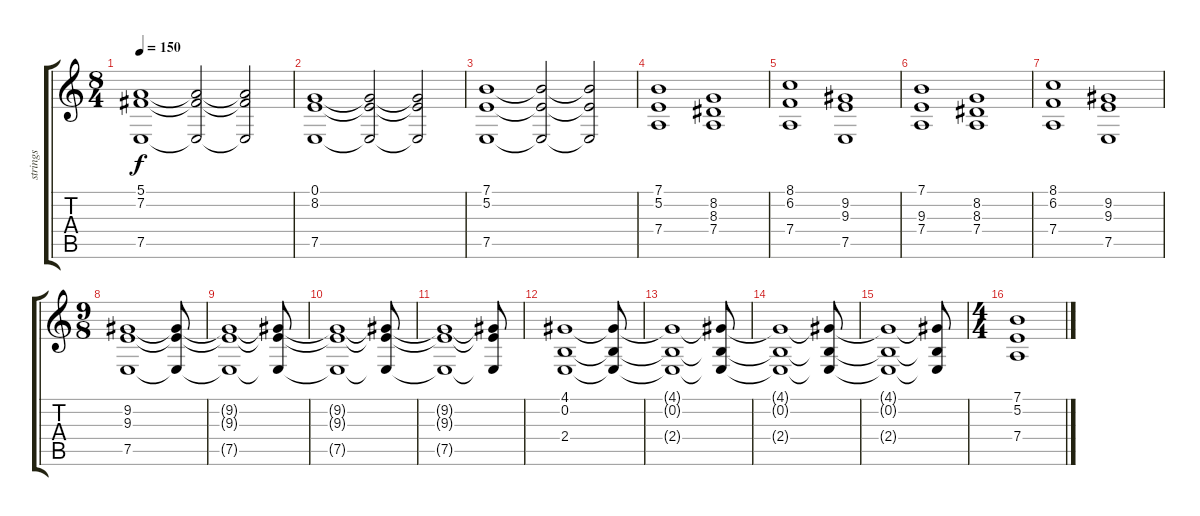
\track ("strings" "strings") {instrument stringensemble2}
\staff {score tabs}
\tuning (E4 B3 G3 D3 A2 E2) {hide}
\ts (8 4)
\tempo 150
\clef g2
\ks c
(5.1 7.2 7.5).1{dy f} (5.1{t} 7.2{t} 7.5{t}).2 (5.1{t} 7.2{t} 7.5{t}).2 |
(0.1 8.2 7.5).1 (0.1{t} 8.2{t} 7.5{t}).2 (0.1{t} 8.2{t} 7.5{t}).2 |
(7.1 5.2 7.5).1 (7.1{t} 5.2{t} 7.5{t}).2 (7.1{t} 5.2{t} 7.5{t}).2 |
(7.1 5.2 7.4).1 (8.2 8.3 7.4).1 |
(8.1 6.2 7.4).1 (9.2 9.3 7.5).1 |
(7.1 9.3 7.4).1 (8.2 8.3 7.4).1 |
(8.1 6.2 7.4).1 (9.2 9.3 7.5).1 |
\ts (9 8)
(9.2 9.3 7.5).1 (9.2{t} 9.3{t} 7.5{t}).8 |
(9.2{t} 9.3{t} 7.5{t}).1 (9.2{t} 9.3{t} 7.5{t}).8 |
(9.2{t} 9.3{t} 7.5{t}).1 (9.2{t} 9.3{t} 7.5{t}).8 |
(9.2{t} 9.3{t} 7.5{t}).1 (9.2{t} 9.3{t} 7.5{t}).8 |
(4.1 0.2 2.4).1 (4.1{t} 0.2{t} 2.4{t}).8 |
(4.1{t} 0.2{t} 2.4{t}).1 (4.1{t} 0.2{t} 2.4{t}).8 |
(4.1{t} 0.2{t} 2.4{t}).1 (4.1{t} 0.2{t} 2.4{t}).8 |
(4.1{t} 0.2{t} 2.4{t}).1 (4.1{t} 0.2{t} 2.4{t}).8 |
\ts (4 4)
(7.1 5.2 7.4).1
